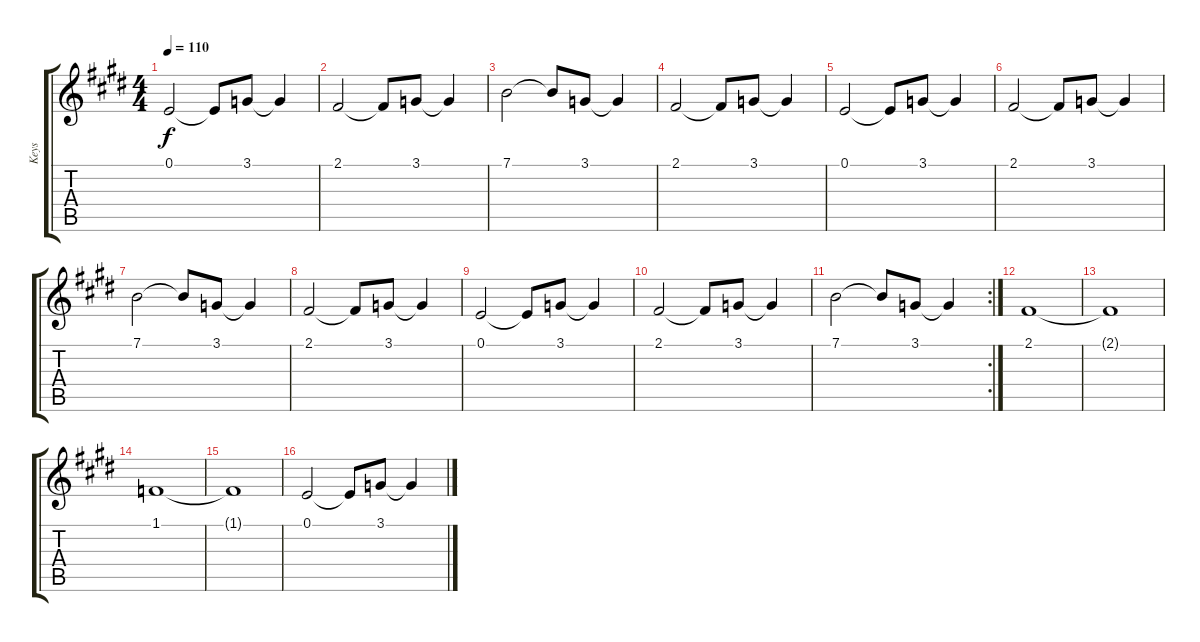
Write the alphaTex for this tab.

\track ("Keys" "Keys") {instrument voiceoohs}
\staff {score tabs}
\tuning (E4 B3 G3 D3 A2 E2) {hide}
\ts (4 4)
\tempo 110
\clef g2
\ks e
0.1.2{dy f} 0.1{t}.8 3.1.8 3.1{t}.4 |
2.1.2 2.1{t}.8 3.1.8 3.1{t}.4 |
7.1.2 7.1{t}.8 3.1.8 3.1{t}.4 |
2.1.2 2.1{t}.8 3.1.8 3.1{t}.4 |
0.1.2 0.1{t}.8 3.1.8 3.1{t}.4 |
2.1.2 2.1{t}.8 3.1.8 3.1{t}.4 |
7.1.2 7.1{t}.8 3.1.8 3.1{t}.4 |
2.1.2 2.1{t}.8 3.1.8 3.1{t}.4 |
0.1.2 0.1{t}.8 3.1.8 3.1{t}.4 |
2.1.2 2.1{t}.8 3.1.8 3.1{t}.4 |
\rc 2
7.1.2 7.1{t}.8 3.1.8 3.1{t}.4 |
2.1.1 |
2.1{t}.1 |
1.1.1 |
1.1{t}.1 |
0.1.2 0.1{t}.8 3.1.8 3.1{t}.4
